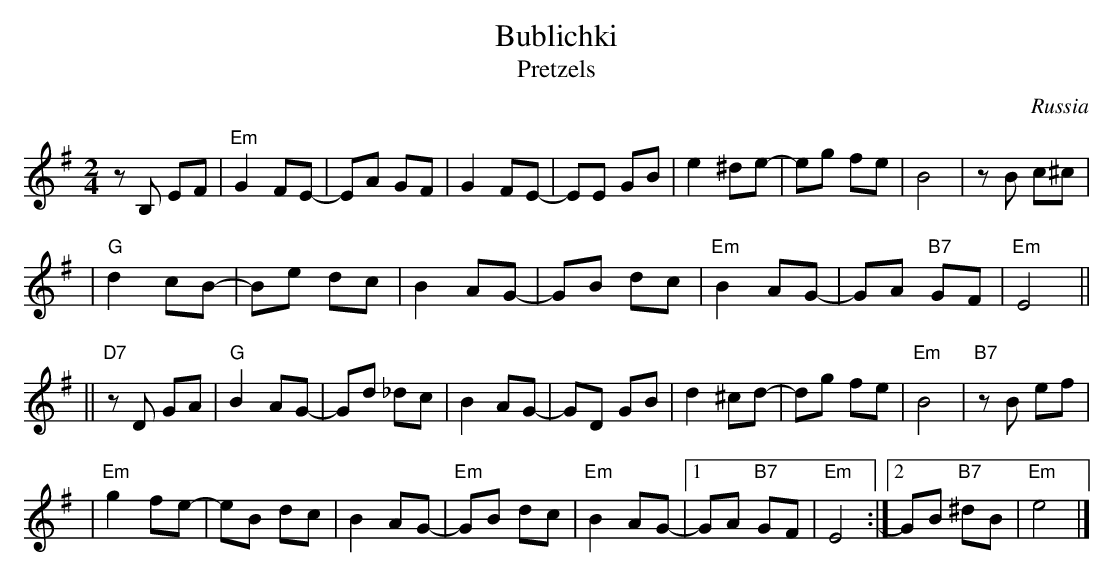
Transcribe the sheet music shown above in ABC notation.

X:1
T: Bublichki
T: Pretzels
O: Russia
M: 2/4
L: 1/8
K: Em
zB, EF \
| "Em"G2 FE- | EA GF | G2 FE- | EE GB \
| e2 ^de- | eg fe | B4 | zB c^c |
| "G"d2 cB- | Be dc | B2 AG- | GB dc \
| "Em"B2 AG- | GA "B7"GF | "Em"E4 ||
|| "D7"zD GA \
| "G"B2 AG- | Gd _dc | B2 AG- | GD GB \
| d2 ^cd- | dg fe | "Em"B4 | "B7"zB ef |
| "Em"g2 fe- | eB dc | B2 AG- | "Em"GB dc \
| "Em"B2 AG- |1 GA "B7"GF | "Em"E4 :|2 GB "B7"^dB | "Em"e4 |]
